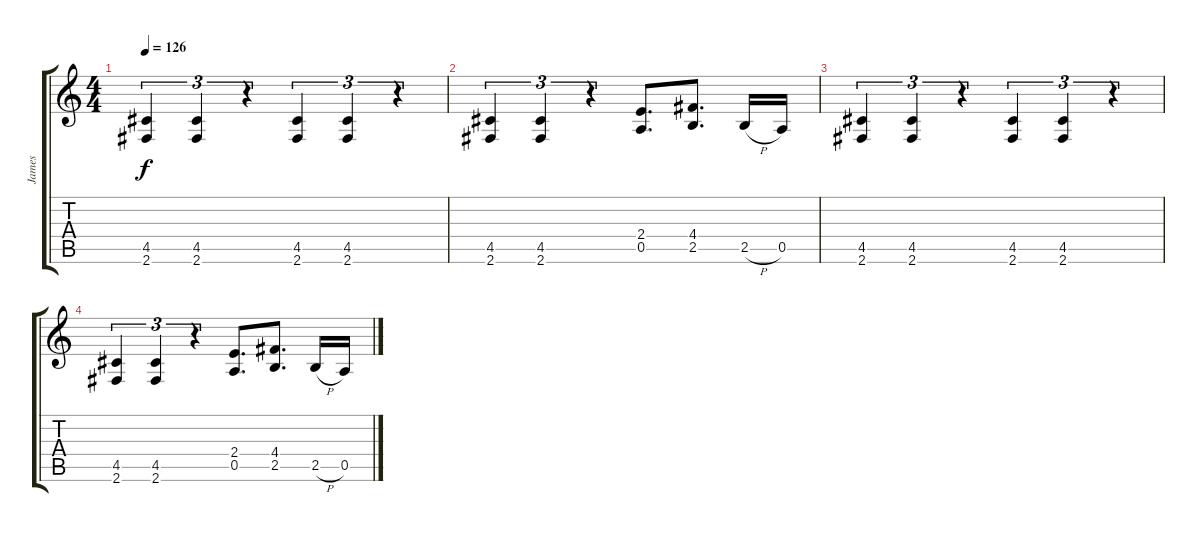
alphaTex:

\track ("James" "James") {instrument distortionguitar}
\staff {score tabs}
\tuning (E4 B3 G3 D3 A2 E2) {hide}
\ts (4 4)
\tempo 126
\clef g2
\ks c
(4.5 2.6).4{tu (3 2) dy f volume 3} (4.5 2.6).4{tu (3 2)} r.4{tu (3 2)} (4.5 2.6).4{tu (3 2)} (4.5 2.6).4{tu (3 2)} r.4{tu (3 2)} |
(4.5 2.6).4{tu (3 2)} (4.5 2.6).4{tu (3 2)} r.4{tu (3 2)} (2.4 0.5).8{d} (4.4 2.5).8{d} 2.5{h}.16 0.5.16 |
(4.5 2.6).4{tu (3 2)} (4.5 2.6).4{tu (3 2)} r.4{tu (3 2)} (4.5 2.6).4{tu (3 2)} (4.5 2.6).4{tu (3 2)} r.4{tu (3 2)} |
(4.5 2.6).4{tu (3 2)} (4.5 2.6).4{tu (3 2)} r.4{tu (3 2)} (2.4 0.5).8{d} (4.4 2.5).8{d} 2.5{h}.16 0.5.16
